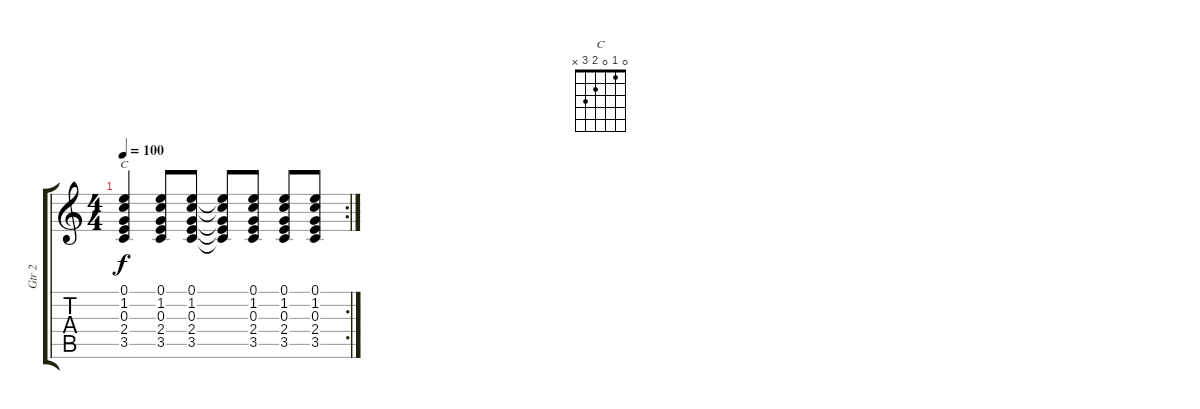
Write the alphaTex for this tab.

\track ("Gtr 2" "Gtr 2") {instrument distortionguitar}
\staff {score tabs}
\tuning (E4 B3 G3 D3 A2 E2) {hide}
\chord ("C" 0 1 0 2 3 x)
\rc 2
\ts (4 4)
\tempo 100
\clef g2
\ks c
(0.1 1.2 0.3 2.4 3.5).4{ch "C" dy f} (0.1 1.2 0.3 2.4 3.5).8 (0.1 1.2 0.3 2.4 3.5).8 (0.1{t} 1.2{t} 0.3{t} 2.4{t} 3.5{t}).8 (0.1 1.2 0.3 2.4 3.5).8 (0.1 1.2 0.3 2.4 3.5).8 (0.1 1.2 0.3 2.4 3.5).8
